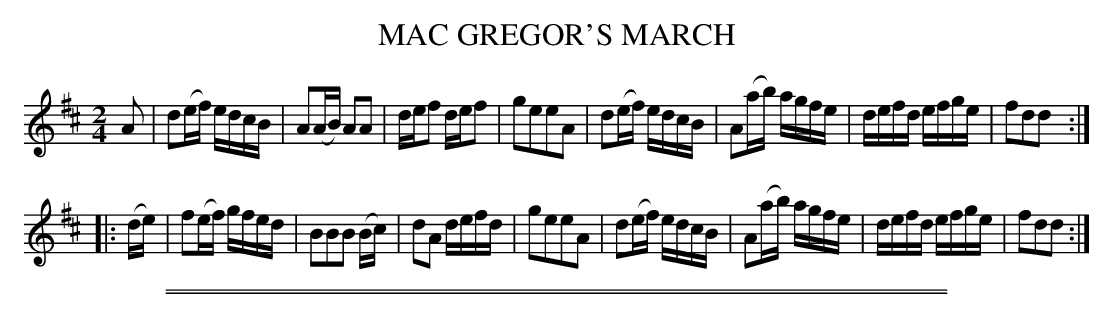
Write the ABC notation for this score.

X:1
T: MAC GREGOR'S MARCH
M: 2/4
L: 1/16
K: D
A2 |\
d2(ef) edcB | A2(AB) A2A2 | def2 def2 | g2e2e2A2 |\
d2(ef) edcB | A2(ab) agfe | defd efge | f2d2d2 :|
|: (de) |\
f2(ef) gfed | B2B2B2 (Bc) | d2A2 defd | g2e2e2A2 |\
d2(ef) edcB | A2(ab) agfe | defd efge | f2d2d2 :|
